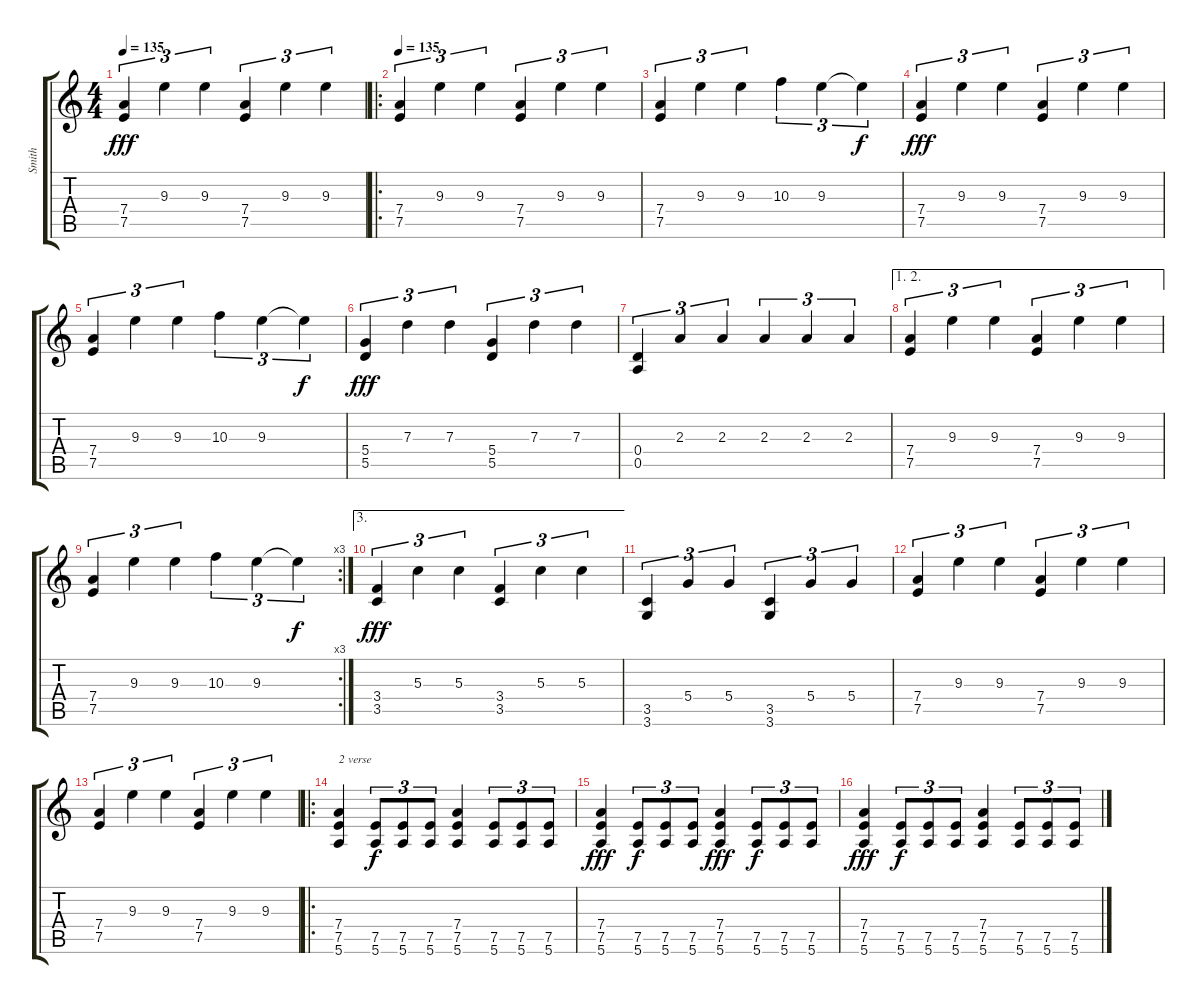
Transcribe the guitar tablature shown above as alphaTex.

\track ("Smith" "Smith") {instrument distortionguitar}
\staff {score tabs}
\tuning (E4 B3 G3 D3 A2 E2) {hide}
\ts (4 4)
\tempo 135
\clef g2
\ks c
(7.4 7.5).4{tu (3 2) dy fff} 9.3.4{tu (3 2)} 9.3.4{tu (3 2)} (7.4 7.5).4{tu (3 2)} 9.3.4{tu (3 2)} 9.3.4{tu (3 2)} |
\ro
\tempo 135
(7.4 7.5).4{tu (3 2) instrument electricguitarclean} 9.3.4{tu (3 2)} 9.3.4{tu (3 2)} (7.4 7.5).4{tu (3 2)} 9.3.4{tu (3 2)} 9.3.4{tu (3 2)} |
(7.4 7.5).4{tu (3 2)} 9.3.4{tu (3 2)} 9.3.4{tu (3 2)} 10.3.4{tu (3 2)} 9.3.4{tu (3 2)} 9.3{t}.4{tu (3 2) dy f} |
(7.4 7.5).4{tu (3 2) dy fff} 9.3.4{tu (3 2)} 9.3.4{tu (3 2)} (7.4 7.5).4{tu (3 2)} 9.3.4{tu (3 2)} 9.3.4{tu (3 2)} |
(7.4 7.5).4{tu (3 2)} 9.3.4{tu (3 2)} 9.3.4{tu (3 2)} 10.3.4{tu (3 2)} 9.3.4{tu (3 2)} 9.3{t}.4{tu (3 2) dy f} |
(5.4 5.5).4{tu (3 2) dy fff} 7.3.4{tu (3 2)} 7.3.4{tu (3 2)} (5.4 5.5).4{tu (3 2)} 7.3.4{tu (3 2)} 7.3.4{tu (3 2)} |
(0.4 0.5).4{tu (3 2)} 2.3.4{tu (3 2)} 2.3.4{tu (3 2)} 2.3.4{tu (3 2)} 2.3.4{tu (3 2)} 2.3.4{tu (3 2)} |
\ae (1 2)
(7.4 7.5).4{tu (3 2)} 9.3.4{tu (3 2)} 9.3.4{tu (3 2)} (7.4 7.5).4{tu (3 2)} 9.3.4{tu (3 2)} 9.3.4{tu (3 2)} |
\rc 3
(7.4 7.5).4{tu (3 2)} 9.3.4{tu (3 2)} 9.3.4{tu (3 2)} 10.3.4{tu (3 2)} 9.3.4{tu (3 2)} 9.3{t}.4{tu (3 2) dy f} |
\ae 3
(3.4 3.5).4{tu (3 2) dy fff} 5.3.4{tu (3 2)} 5.3.4{tu (3 2)} (3.4 3.5).4{tu (3 2)} 5.3.4{tu (3 2)} 5.3.4{tu (3 2)} |
(3.5 3.6).4{tu (3 2)} 5.4.4{tu (3 2)} 5.4.4{tu (3 2)} (3.5 3.6).4{tu (3 2)} 5.4.4{tu (3 2)} 5.4.4{tu (3 2)} |
(7.4 7.5).4{tu (3 2)} 9.3.4{tu (3 2)} 9.3.4{tu (3 2)} (7.4 7.5).4{tu (3 2)} 9.3.4{tu (3 2)} 9.3.4{tu (3 2)} |
(7.4 7.5).4{tu (3 2)} 9.3.4{tu (3 2)} 9.3.4{tu (3 2)} (7.4 7.5).4{tu (3 2)} 9.3.4{tu (3 2)} 9.3.4{tu (3 2)} |
\ro
(7.4 7.5 5.6).4{txt "2 verse" instrument distortionguitar} (7.5 5.6).8{tu (3 2) dy f} (7.5 5.6).8{tu (3 2)} (7.5 5.6).8{tu (3 2)} (7.4 7.5 5.6).4 (7.5 5.6).8{tu (3 2)} (7.5 5.6).8{tu (3 2)} (7.5 5.6).8{tu (3 2)} |
(7.4 7.5 5.6).4{dy fff} (7.5 5.6).8{tu (3 2) dy f} (7.5 5.6).8{tu (3 2)} (7.5 5.6).8{tu (3 2)} (7.4 7.5 5.6).4{dy fff} (7.5 5.6).8{tu (3 2) dy f} (7.5 5.6).8{tu (3 2)} (7.5 5.6).8{tu (3 2)} |
(7.4 7.5 5.6).4{dy fff} (7.5 5.6).8{tu (3 2) dy f} (7.5 5.6).8{tu (3 2)} (7.5 5.6).8{tu (3 2)} (7.4 7.5 5.6).4 (7.5 5.6).8{tu (3 2)} (7.5 5.6).8{tu (3 2)} (7.5 5.6).8{tu (3 2)}
